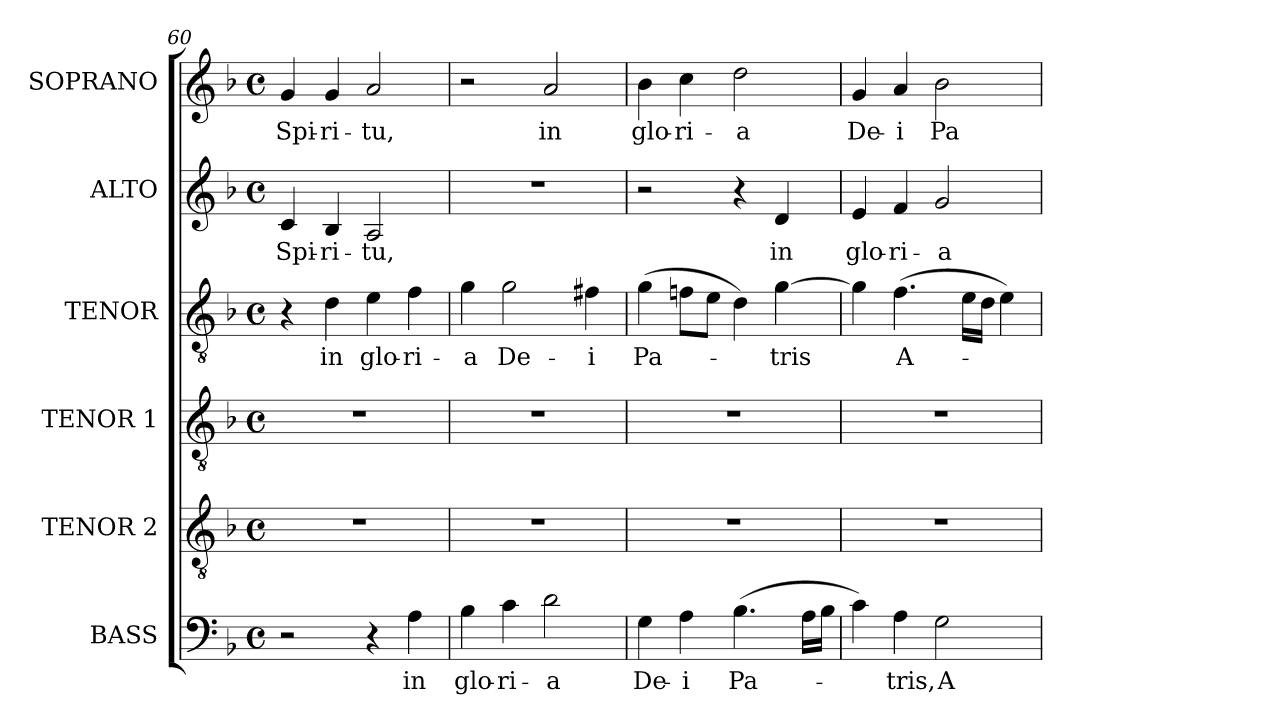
**kern	**text	**kern	**kern	**kern	**text	**kern	**text	**kern	**text
*part6	*part6	*part5	*part4	*part3	*part3	*part2	*part2	*part1	*part1
*staff6	*staff6	*staff5	*staff4	*staff3	*staff3	*staff2	*staff2	*staff1	*staff1
*I"BASS	*	*I"TENOR 2	*I"TENOR 1	*I"TENOR	*	*I"ALTO	*	*I"SOPRANO	*
*I'B.	*	*I'T2.	*I'T1.	*I'T.	*	*I'A.	*	*I'S.	*
*clefF4	*	*clefGv2	*clefGv2	*clefGv2	*	*clefG2	*	*clefG2	*
*	*	*ITrd7c12	*ITrd7c12	*ITrd7c12	*	*	*	*	*
*k[b-]	*	*k[b-]	*k[b-]	*k[b-]	*	*k[b-]	*	*k[b-]	*
*F:	*	*F:	*F:	*F:	*	*F:	*	*F:	*
*M4/4	*	*M4/4	*M4/4	*M4/4	*	*M4/4	*	*M4/4	*
*met(c)	*	*met(c)	*met(c)	*met(c)	*	*met(c)	*	*met(c)	*
=60	=60	=60	=60	=60	=60	=60	=60	=60	=60
!	!	!	!	!	!	!	!LO:LY:b:color=#000000	!	!
!	!	!	!	!	!	!	!	!	!LO:LY:b:color=#000000
2r	.	1r	1r	4r	.	4ci/	Spi-	4gi/	Spi-
!	!	!	!	!	!LO:LY:b:color=#000000	!	!	!	!
!	!	!	!	!	!	!	!LO:LY:b:color=#000000	!	!
!	!	!	!	!	!	!	!	!	!LO:LY:b:color=#000000
.	.	.	.	4Di\	in	4B-i/	-ri-	4gi/	-ri-
!	!	!	!	!	!LO:LY:b:color=#000000	!	!	!	!
!	!	!	!	!	!	!	!LO:LY:b:color=#000000	!	!
!	!	!	!	!	!	!	!	!	!LO:LY:b:color=#000000
4r	.	.	.	4Ei\	glo-	2Ai/	-tu,	2ai/	-tu,
!	!LO:LY:b:color=#000000	!	!	!	!	!	!	!	!
!	!	!	!	!	!LO:LY:b:color=#000000	!	!	!	!
4Ai\	in	.	.	4Fi\	-ri-	.	.	.	.
=61	=61	=61	=61	=61	=61	=61	=61	=61	=61
!	!LO:LY:b:color=#000000	!	!	!	!	!	!	!	!
!	!	!	!	!	!LO:LY:b:color=#000000	!	!	!	!
4B-i\	glo-	1r	1r	4Gi\	-a	1r	.	2r	.
!	!LO:LY:b:color=#000000	!	!	!	!	!	!	!	!
!	!	!	!	!	!LO:LY:b:color=#000000	!	!	!	!
4ci\	-ri-	.	.	2Gi\	De-	.	.	.	.
!	!LO:LY:b:color=#000000	!	!	!	!	!	!	!	!
!	!	!	!	!	!	!	!	!	!LO:LY:b:color=#000000
2di\	-a	.	.	.	.	.	.	2ai/	in
!	!	!	!	!	!LO:LY:b:color=#000000	!	!	!	!
.	.	.	.	4F#Xi\	-i	.	.	.	.
=62	=62	=62	=62	=62	=62	=62	=62	=62	=62
!	!LO:LY:b:color=#000000	!	!	!	!	!	!	!	!
!	!	!	!	!	!LO:LY:b:color=#000000	!	!	!	!
!	!	!	!	!	!	!	!	!	!LO:LY:b:color=#000000
4Gi\	De-	1r	1r	(4Gi\	Pa-	2r	.	4b-i\	glo-
!	!LO:LY:b:color=#000000	!	!	!	!	!	!	!	!
!	!	!	!	!	!	!	!	!	!LO:LY:b:color=#000000
4Ai\	-i	.	.	8Fni\L	.	.	.	4cci\	-ri-
.	.	.	.	8Ei\J	.	.	.	.	.
!	!LO:LY:b:color=#000000	!	!	!	!	!	!	!	!
!	!	!	!	!	!	!	!	!	!LO:LY:b:color=#000000
(4.B-i\	Pa-	.	.	4Di\)	.	4r	.	2ddi\	-a
!	!	!	!	!	!LO:LY:b:color=#000000	!	!	!	!
!	!	!	!	!	!	!	!LO:LY:b:color=#000000	!	!
.	.	.	.	[4Gi\	-tris	4di/	in	.	.
16Ai\LL	.	.	.	.	.	.	.	.	.
16B-i\JJ	.	.	.	.	.	.	.	.	.
!!LO:PB:g=z
=63	=63	=63	=63	=63	=63	=63	=63	=63	=63
!	!	!	!	!	!	!	!LO:LY:b:color=#000000	!	!
!	!	!	!	!	!	!	!	!	!LO:LY:b:color=#000000
4ci\)	.	1r	1r	4Gi\]	.	4ei/	glo-	4gi/	De-
!	!LO:LY:b:color=#000000	!	!	!	!	!	!	!	!
!	!	!	!	!	!LO:LY:b:color=#000000	!	!	!	!
!	!	!	!	!	!	!	!LO:LY:b:color=#000000	!	!
!	!	!	!	!	!	!	!	!	!LO:LY:b:color=#000000
4Ai\	-tris,	.	.	(4.Fi\	A-	4fi/	-ri-	4ai/	-i
!	!LO:LY:b:color=#000000	!	!	!	!	!	!	!	!
!	!	!	!	!	!	!	!LO:LY:b:color=#000000	!	!
!	!	!	!	!	!	!	!	!	!LO:LY:b:color=#000000
2Gi\	A-	.	.	.	.	2gi/	-a	2b-i\	Pa-
.	.	.	.	16Ei\LL	.	.	.	.	.
.	.	.	.	16Di\JJ	.	.	.	.	.
.	.	.	.	4Ei\)	.	.	.	.	.
=	=	=	=	=	=	=	=	=	=
*-	*-	*-	*-	*-	*-	*-	*-	*-	*-
